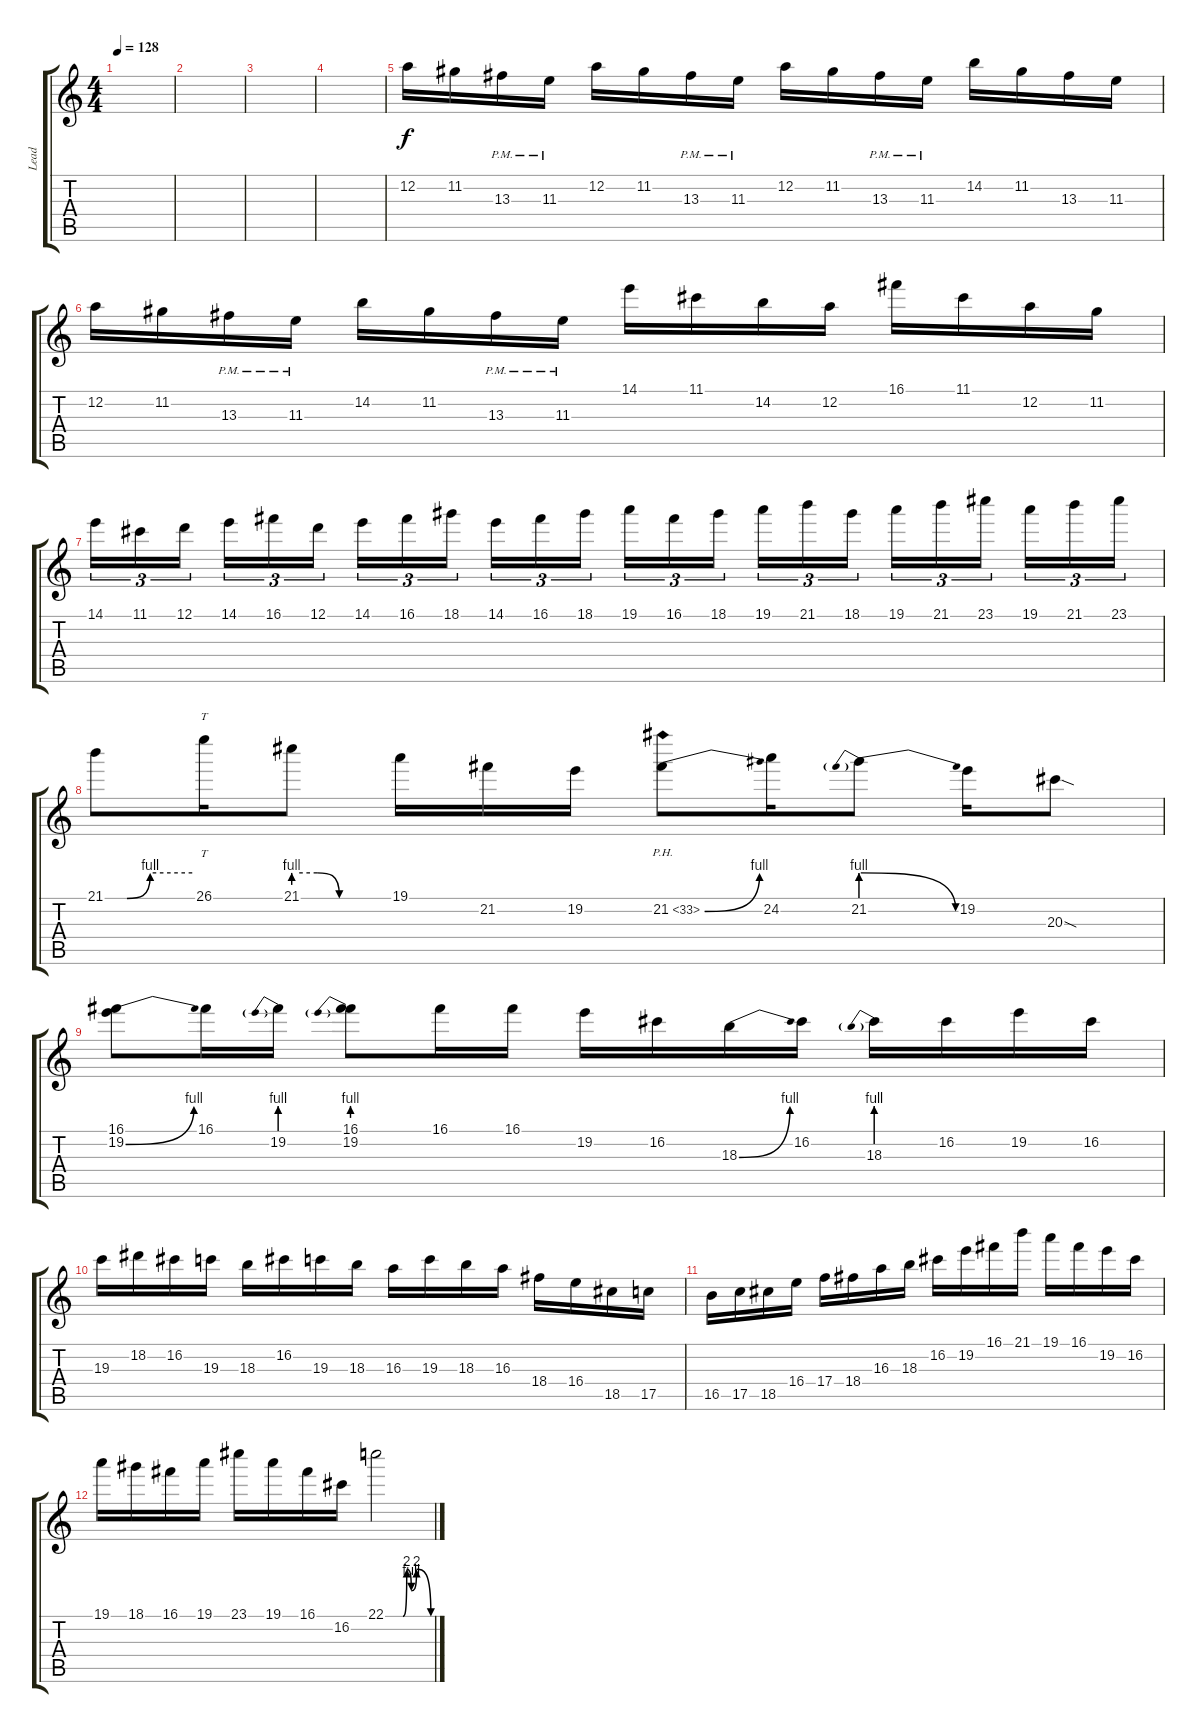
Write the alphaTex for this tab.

\track ("Lead" "Lead") {instrument overdrivenguitar}
\staff {score tabs}
\tuning (D4 A3 F3 C3 G2 D2) {hide}
\ts (4 4)
\tempo 128
\clef g2
\ks c
|
|
|
|
12.2.16 11.2.16 13.3{pm}.16 11.3{pm}.16 12.2.16 11.2.16 13.3{pm}.16 11.3{pm}.16 12.2.16 11.2.16 13.3{pm}.16 11.3{pm}.16 14.2.16 11.2.16 13.3.16 11.3.16 |
12.2.16 11.2.16 13.3{pm}.16 11.3{pm}.16 14.2.16 11.2.16 13.3{pm}.16 11.3{pm}.16 14.1.16 11.1.16 14.2.16 12.2.16 16.1.16 11.1.16 12.2.16 11.2.16 |
14.1.16{tu (3 2)} 11.1.16{tu (3 2)} 12.1.16{tu (3 2) beam splitsecondary} 14.1.16{tu (3 2)} 16.1.16{tu (3 2)} 12.1.16{tu (3 2)} 14.1.16{tu (3 2)} 16.1.16{tu (3 2)} 18.1.16{tu (3 2) beam splitsecondary} 14.1.16{tu (3 2)} 16.1.16{tu (3 2)} 18.1.16{tu (3 2)} 19.1.16{tu (3 2)} 16.1.16{tu (3 2)} 18.1.16{tu (3 2) beam splitsecondary} 19.1.16{tu (3 2)} 21.1.16{tu (3 2)} 18.1.16{tu (3 2)} 19.1.16{tu (3 2)} 21.1.16{tu (3 2)} 23.1.16{tu (3 2) beam splitsecondary} 19.1.16{tu (3 2)} 21.1.16{tu (3 2)} 23.1.16{tu (3 2)} |
21.1{be (custom 0 0 15 0 31 4 60 4)}.8 26.1.16{tt} 21.1{be (custom 0 4 15 4 29 0 60 0)}.8 19.1.16 21.2.16 19.2.16 21.2{be (bend 0 0 60 4) ph 12}.8 24.2.16 21.2{be (prebendrelease 0 4 60 0)}.8 19.2.16 20.3{sod}.8 |
(16.1 19.2{be (bend 0 0 60 4)}).8 16.1.16 19.2{be (prebend 0 4 60 4)}.16 (16.1 19.2{be (prebend 0 4 60 4)}).8 16.1.16 16.1.16 19.2.16 16.2.16 18.3{be (bend 0 0 60 4)}.16 16.2.16 18.3{be (prebend 0 4 60 4)}.16 16.2.16 19.2.16 16.2.16 |
19.3.16 18.2.16 16.2.16 19.3.16 18.3.16 16.2.16 19.3.16 18.3.16 16.3.16 19.3.16 18.3.16 16.3.16 18.4.16 16.4.16 18.5.16 17.5.16 |
16.5.16 17.5.16 18.5.16 16.4.16 17.4.16 18.4.16 16.3.16 18.3.16 16.2.16 19.2.16 16.1.16 21.1.16 19.1.16 16.1.16 19.2.16 16.2.16 |
19.1.16 18.1.16 16.1.16 19.1.16 23.1.16 19.1.16 16.1.16 16.2.16 22.1{be (custom 0 0 23 0 28 8 34 4 41 8 60 0)}.2
